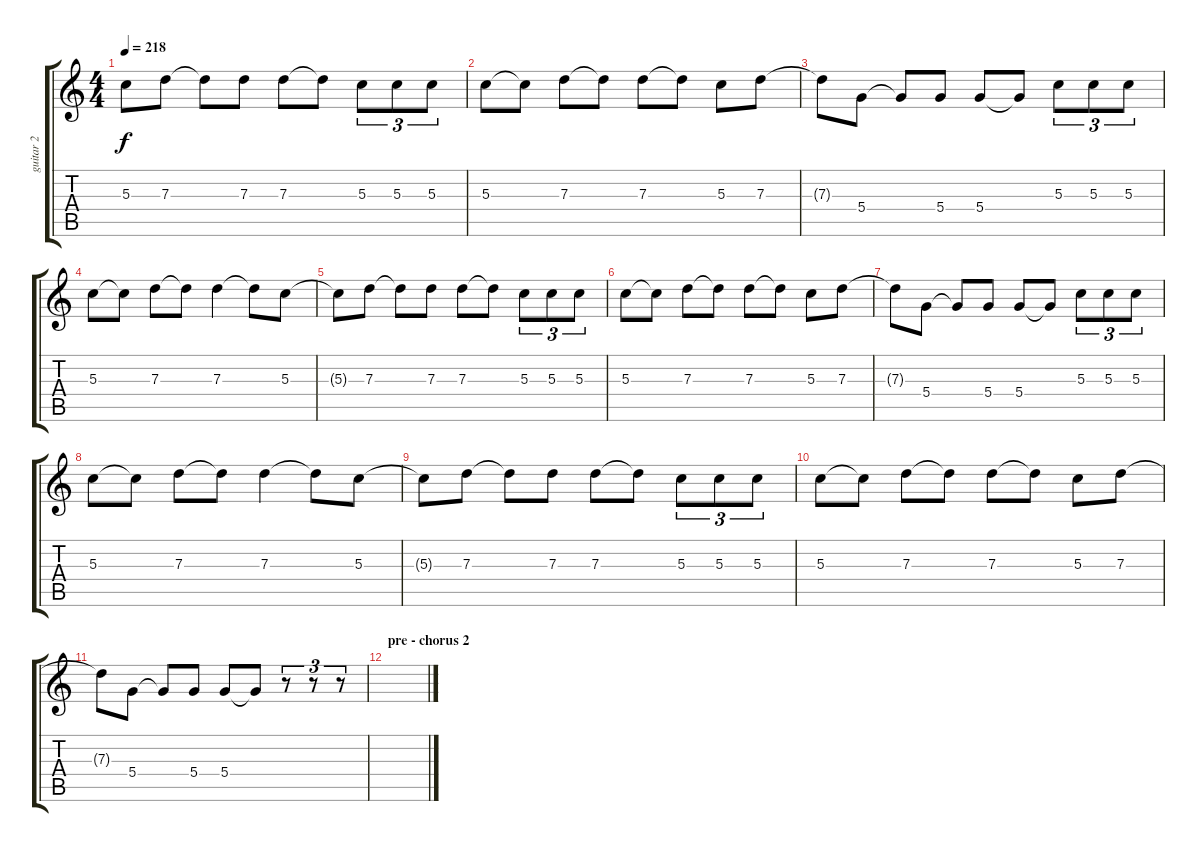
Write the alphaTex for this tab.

\track ("guitar 2" "guitar 2") {instrument electricguitarmuted}
\staff {score tabs}
\tuning (E4 B3 G3 D3 A2 E2) {hide}
\ts (4 4)
\tempo 218
\clef g2
\ks c
5.3{t}.8{dy f} 7.3.8 7.3{t}.8 7.3.8 7.3.8 7.3{t}.8 5.3.8{tu (3 2)} 5.3.8{tu (3 2)} 5.3.8{tu (3 2)} |
5.3.8 5.3{t}.8 7.3.8 7.3{t}.8 7.3.8 7.3{t}.8 5.3.8 7.3.8 |
7.3{t}.8 5.4.8 5.4{t}.8 5.4.8 5.4.8 5.4{t}.8 5.3.8{tu (3 2)} 5.3.8{tu (3 2)} 5.3.8{tu (3 2)} |
5.3.8 5.3{t}.8 7.3.8 7.3{t}.8 7.3.4 7.3{t}.8 5.3.8 |
5.3{t}.8 7.3.8 7.3{t}.8 7.3.8 7.3.8 7.3{t}.8 5.3.8{tu (3 2)} 5.3.8{tu (3 2)} 5.3.8{tu (3 2)} |
5.3.8 5.3{t}.8 7.3.8 7.3{t}.8 7.3.8 7.3{t}.8 5.3.8 7.3.8 |
7.3{t}.8 5.4.8 5.4{t}.8 5.4.8 5.4.8 5.4{t}.8 5.3.8{tu (3 2)} 5.3.8{tu (3 2)} 5.3.8{tu (3 2)} |
5.3.8 5.3{t}.8 7.3.8 7.3{t}.8 7.3.4 7.3{t}.8 5.3.8 |
5.3{t}.8 7.3.8 7.3{t}.8 7.3.8 7.3.8 7.3{t}.8 5.3.8{tu (3 2)} 5.3.8{tu (3 2)} 5.3.8{tu (3 2)} |
5.3.8 5.3{t}.8 7.3.8 7.3{t}.8 7.3.8 7.3{t}.8 5.3.8 7.3.8 |
7.3{t}.8 5.4.8 5.4{t}.8 5.4.8 5.4.8 5.4{t}.8 r.8{tu (3 2)} r.8{tu (3 2)} r.8{tu (3 2)} |
\section ("" "pre - chorus 2")
